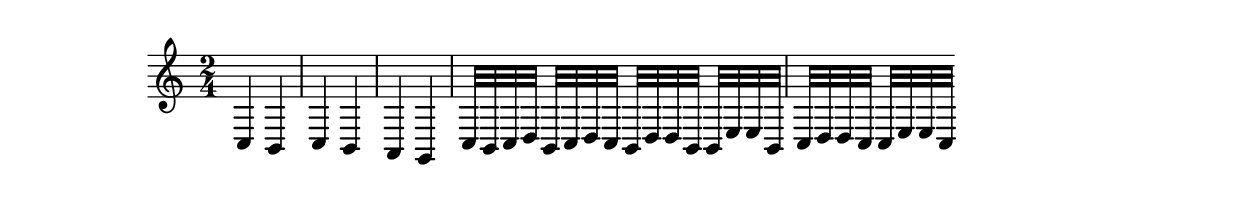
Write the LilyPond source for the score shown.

\header {
    texidoc = "Ledger lines are shortened when they are very close. This ensures
that  ledgers lines stay separate."
}
\version "2.7.39"

\layout {
    ragged-right = ##t
}

\relative {
\time 2/4 

c4
b
c4
b
a g
c32[ b c d]
b[ c d c]
b[ d d b]
b[ e e b]
c[ d d c]
c[ e e c]

     

}  
